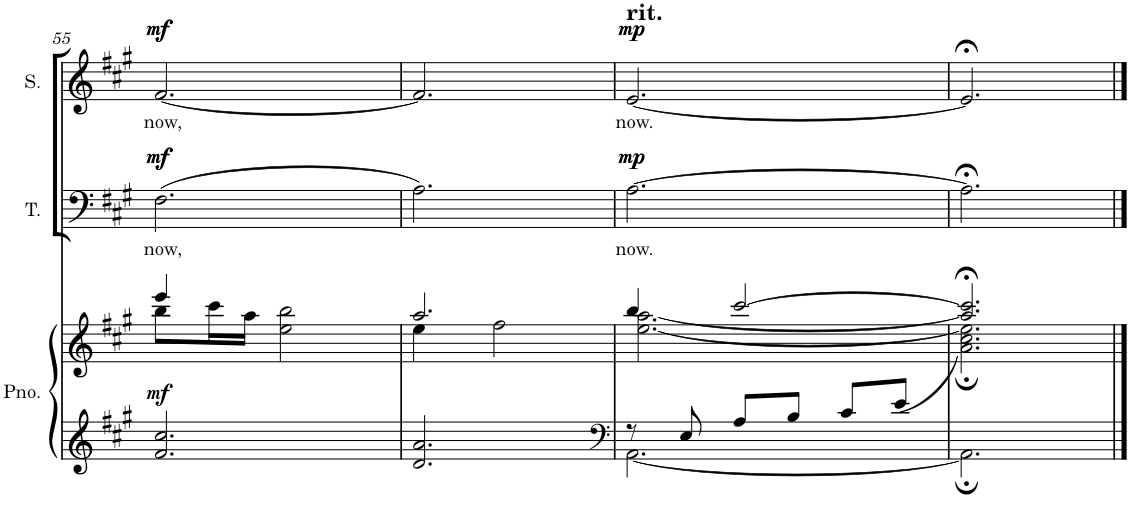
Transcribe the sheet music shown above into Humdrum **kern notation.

**kern	**kern	**dynam	**kern	**text	**dynam	**kern	**text	**dynam
*part3	*part3	*part3	*part2	*part2	*part2	*part1	*part1	*part1
*staff4	*staff3	*staff3/4	*staff2	*staff2	*staff2	*staff1	*staff1	*staff1
*I"Piano	*	*	*I"Tenor	*	*	*I"Soprano	*	*
*I'Pno.	*	*	*I'T.	*	*	*I'S.	*	*
!!LO:PB:g=z
*clefG2	*clefG2	*	*clefF4	*	*	*clefG2	*	*
*k[f#c#g#]	*k[f#c#g#]	*	*k[f#c#g#]	*	*	*k[f#c#g#]	*	*
*M3/4	*M3/4	*	*M3/4	*	*	*M3/4	*	*
=55	=55	=55	=55	=55	=55	=55	=55	=55
*	*^	*	*	*	*	*	*	*
!	!	!	!LO:DY:b	!	!LO:LY:b	!LO:DY:a	!	!LO:LY:b	!
!	!	!	!	!	!	!LO:DY:n=1:a	!	!	!LO:DY:a
!	!	!	!	!	!	!	!	!	!LO:DY:n=1:a
2.f#/ 2.cc#/	4eee/	8bb\L	mf	(2.F#\	now,	mf mf	[2.f#/	now,	mf mf
.	.	16ccc#\L	.	.	.	.	.	.	.
.	.	16aa\JJ	.	.	.	.	.	.	.
.	2ee\ 2bb\	2ryy	.	.	.	.	.	.	.
=56	=56	=56	=56	=56	=56	=56	=56	=56	=56
2.d/ 2.a/	2.aa/	4ee\	.	2.A\)	.	.	2.f#/]	.	.
.	.	2ff#\	.	.	.	.	.	.	.
=57	=57	=57	=57	=57	=57	=57	=57	=57	=57
*clefF4	*	*	*	*	*	*	*	*	*
*^	*	*	*	*	*	*	*	*	*
!	!	!	!	!	!	!	!	!LO:TX:a:B:t=rit.	!	!
!	!	!	!	!	!	!LO:LY:b	!LO:DY:a	!	!LO:LY:b	!
!	!	!	!	!	!	!	!LO:DY:n=1:a	!	!	!LO:DY:a
!	!	!	!	!	!	!	!	!	!	!LO:DY:n=1:a
8r	[2.AA\	4bb/	[2.ee\ [2.aa\	.	[2.A\	now.	mp mp	[2.e/	now.	mp mp
8E/	.	.	.	.	.	.	.	.	.	.
8A/L	.	[2ccc#/	.	.	.	.	.	.	.	.
8B/J	.	.	.	.	.	.	.	.	.	.
8c#/L	.	.	.	.	.	.	.	.	.	.
(8e/J	.	.	.	.	.	.	.	.	.	.
*v	*v	*	*	*	*	*	*	*	*	*
=58	=58	=58	=58	=58	=58	=58	=58	=58	=58
2.AA;\]	2.aa/];< 2.ccc#/];<	2.a\; 2.cc#\; 2.ee\];)	.	2.A;<\]	.	.	2.e;</]	.	.
*	*v	*v	*	*	*	*	*	*	*
==	==	==	==	==	==	==	==	==
*-	*-	*-	*-	*-	*-	*-	*-	*-
